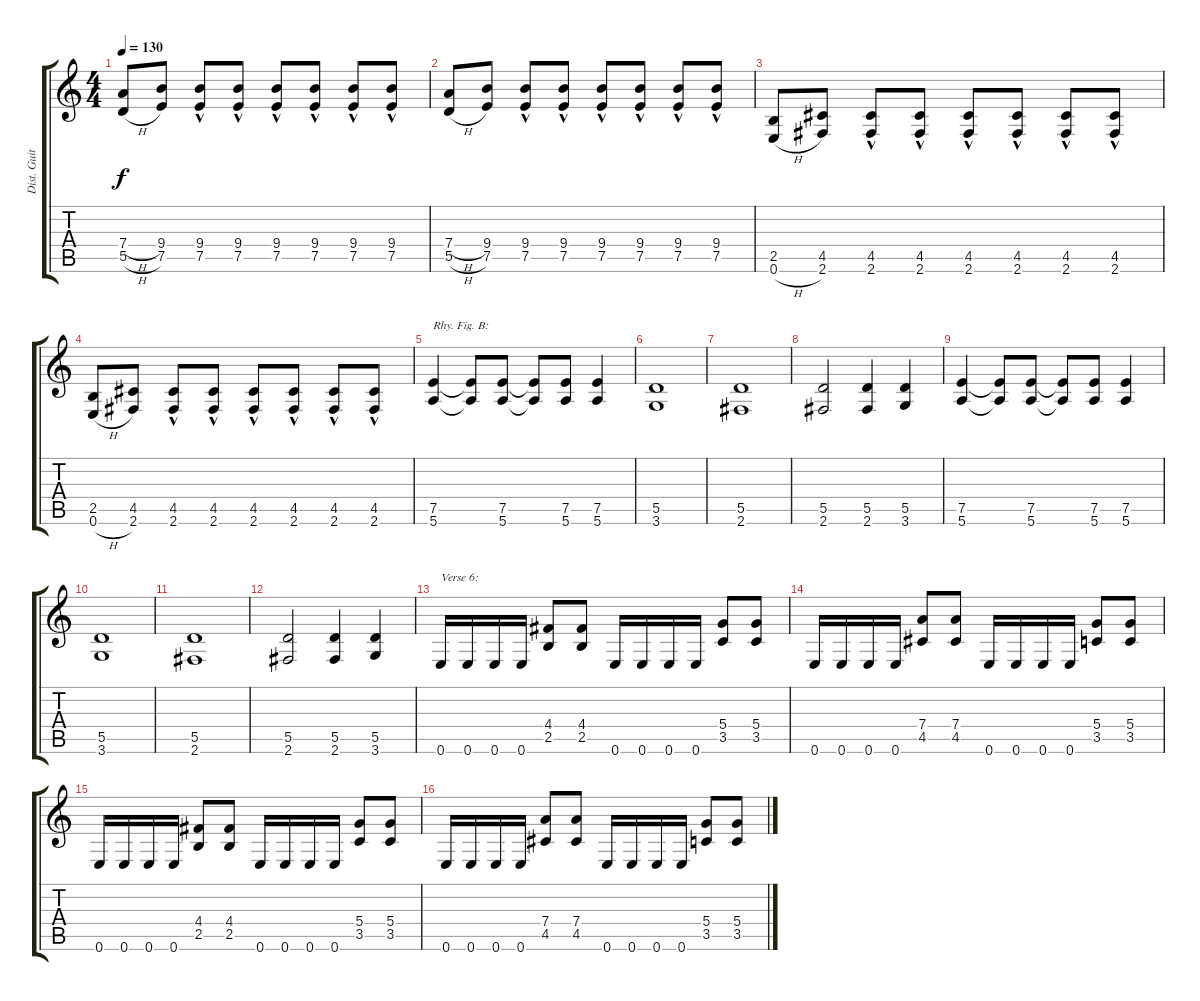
\track ("Dist. Guitar 2" "Dist. Guit") {instrument distortionguitar}
\staff {score tabs}
\tuning (E4 B3 G3 D3 A2 E2) {hide}
\ts (4 4)
\tempo 130
\clef g2
\ks c
(7.4{h} 5.5{h}).8{dy f} (9.4 7.5).8 (9.4{hac} 7.5{hac}).8 (9.4{hac} 7.5{hac}).8 (9.4{hac} 7.5{hac}).8 (9.4{hac} 7.5{hac}).8 (9.4{hac} 7.5{hac}).8 (9.4{hac} 7.5{hac}).8 |
(7.4{h} 5.5{h}).8 (9.4 7.5).8 (9.4{hac} 7.5{hac}).8 (9.4{hac} 7.5{hac}).8 (9.4{hac} 7.5{hac}).8 (9.4{hac} 7.5{hac}).8 (9.4{hac} 7.5{hac}).8 (9.4{hac} 7.5{hac}).8 |
(2.5 0.6{h}).8 (4.5 2.6).8 (4.5{hac} 2.6{hac}).8 (4.5{hac} 2.6{hac}).8 (4.5{hac} 2.6{hac}).8 (4.5{hac} 2.6{hac}).8 (4.5{hac} 2.6{hac}).8 (4.5{hac} 2.6{hac}).8 |
(2.5 0.6{h}).8 (4.5 2.6).8 (4.5{hac} 2.6{hac}).8 (4.5{hac} 2.6{hac}).8 (4.5{hac} 2.6{hac}).8 (4.5{hac} 2.6{hac}).8 (4.5{hac} 2.6{hac}).8 (4.5{hac} 2.6{hac}).8 |
(7.5 5.6).4{txt "Rhy. Fig. B:"} (7.5{t} 5.6{t}).8 (7.5 5.6).8 (7.5{t} 5.6{t}).8 (7.5 5.6).8 (7.5 5.6).4 |
(5.5 3.6).1 |
(5.5 2.6).1 |
(5.5 2.6).2 (5.5 2.6).4 (5.5 3.6).4 |
(7.5 5.6).4 (7.5{t} 5.6{t}).8 (7.5 5.6).8 (7.5{t} 5.6{t}).8 (7.5 5.6).8 (7.5 5.6).4 |
(5.5 3.6).1 |
(5.5 2.6).1 |
(5.5 2.6).2 (5.5 2.6).4 (5.5 3.6).4 |
0.6.16{txt "Verse 6:"} 0.6.16 0.6.16 0.6.16 (4.4 2.5).8 (4.4 2.5).8 0.6.16 0.6.16 0.6.16 0.6.16 (5.4 3.5).8 (5.4 3.5).8 |
0.6.16 0.6.16 0.6.16 0.6.16 (7.4 4.5).8 (7.4 4.5).8 0.6.16 0.6.16 0.6.16 0.6.16 (5.4 3.5).8 (5.4 3.5).8 |
0.6.16 0.6.16 0.6.16 0.6.16 (4.4 2.5).8 (4.4 2.5).8 0.6.16 0.6.16 0.6.16 0.6.16 (5.4 3.5).8 (5.4 3.5).8 |
0.6.16 0.6.16 0.6.16 0.6.16 (7.4 4.5).8 (7.4 4.5).8 0.6.16 0.6.16 0.6.16 0.6.16 (5.4 3.5).8 (5.4 3.5).8
